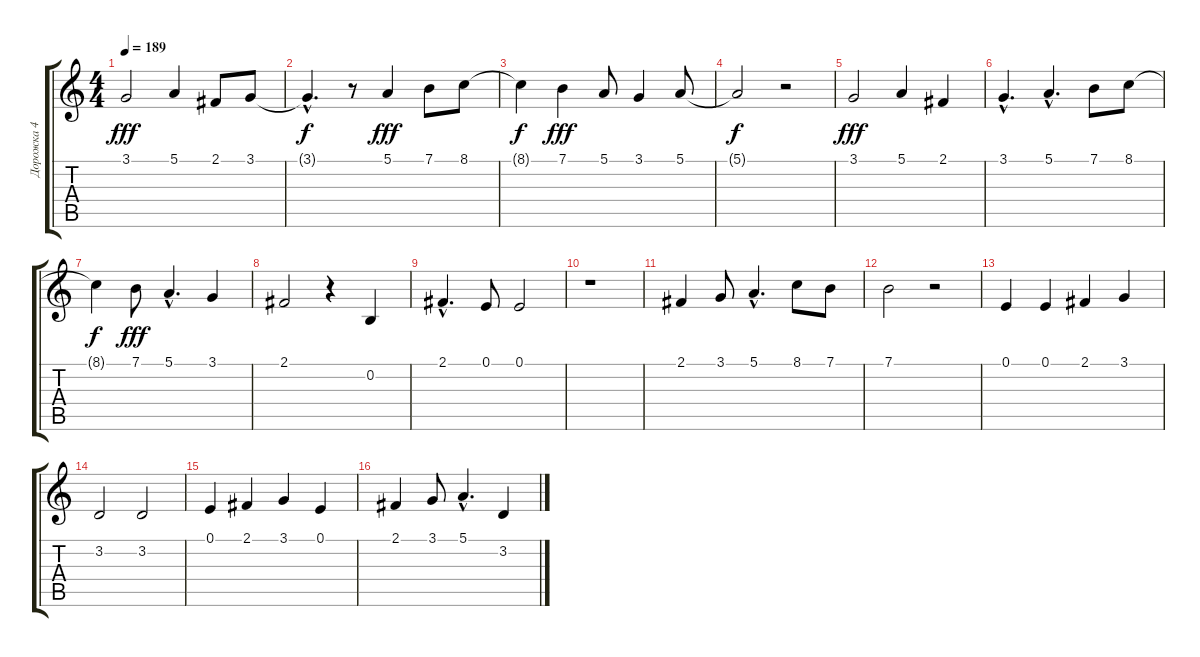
\track ("Дорожка 4" "Дорожка 4") {instrument baritonesax}
\staff {score tabs}
\tuning (E4 B3 G3 D3 A2 E2) {hide}
\ts (4 4)
\tempo 189
\clef g2
\ks c
3.1.2{dy fff} 5.1.4 2.1.8 3.1.8 |
3.1{hac t}.4{d dy f} r.8 5.1.4{dy fff} 7.1.8 8.1.8 |
8.1{t}.4{dy f} 7.1.4{dy fff} 5.1.8 3.1.4 5.1.8 |
5.1{t}.2{dy f} r.2 |
3.1.2{dy fff} 5.1.4 2.1.4 |
3.1{hac}.4{d} 5.1{hac}.4{d} 7.1.8 8.1.8 |
8.1{t}.4{dy f} 7.1.8{dy fff} 5.1{hac}.4{d} 3.1.4 |
2.1.2 r.4 0.2.4 |
2.1{hac}.4{d} 0.1.8 0.1.2 |
r.1 |
2.1.4 3.1.8 5.1{hac}.4{d} 8.1.8 7.1.8 |
7.1.2 r.2 |
0.1.4 0.1.4 2.1.4 3.1.4 |
3.2.2 3.2.2 |
0.1.4 2.1.4 3.1.4 0.1.4 |
2.1.4 3.1.8 5.1{hac}.4{d} 3.2.4
